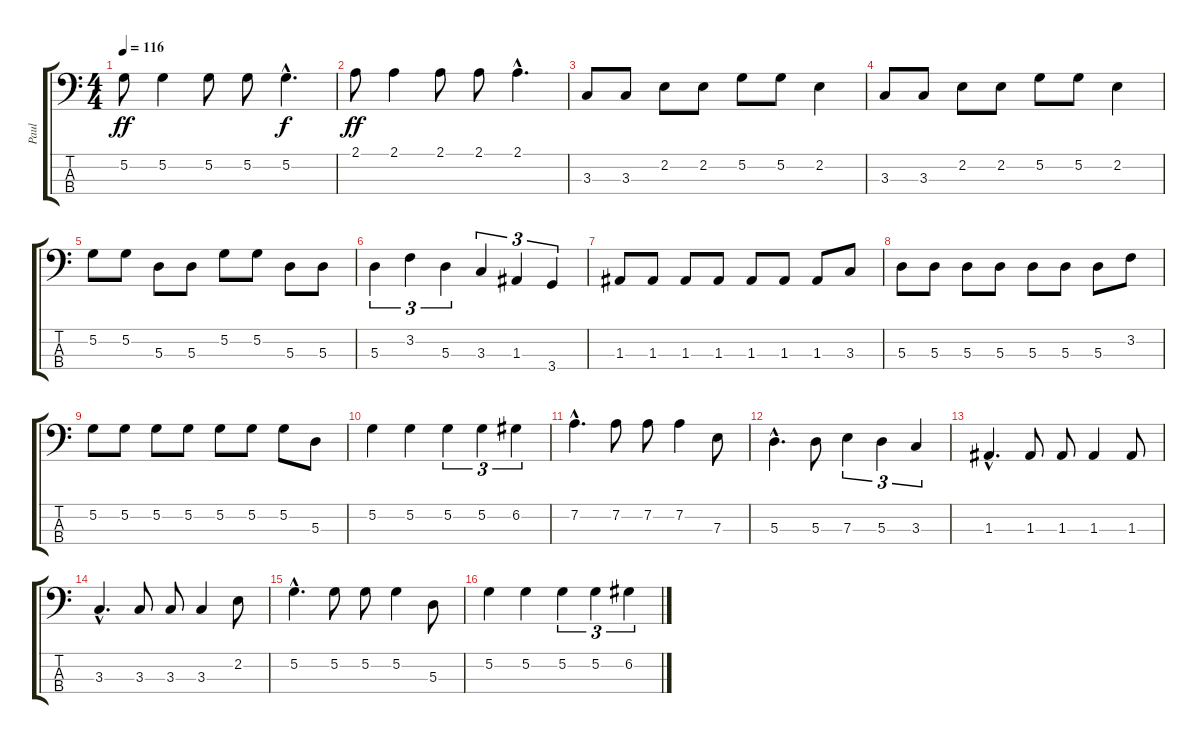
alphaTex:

\track ("Paul" "Paul") {instrument fretlessbass}
\staff {score tabs}
\tuning (G2 D2 A1 E1) {hide}
\ts (4 4)
\tempo 116
\clef f4
\ks c
5.2.8{dy ff} 5.2.4 5.2.8 5.2.8 5.2{hac}.4{d dy f} |
2.1.8{dy ff} 2.1.4 2.1.8 2.1.8 2.1{hac}.4{d} |
3.3.8 3.3.8 2.2.8 2.2.8 5.2.8 5.2.8 2.2.4 |
3.3.8 3.3.8 2.2.8 2.2.8 5.2.8 5.2.8 2.2.4 |
5.2.8 5.2.8 5.3.8 5.3.8 5.2.8 5.2.8 5.3.8 5.3.8 |
5.3.4{tu (3 2)} 3.2.4{tu (3 2)} 5.3.4{tu (3 2)} 3.3.4{tu (3 2)} 1.3.4{tu (3 2)} 3.4.4{tu (3 2)} |
1.3.8 1.3.8 1.3.8 1.3.8 1.3.8 1.3.8 1.3.8 3.3.8 |
5.3.8 5.3.8 5.3.8 5.3.8 5.3.8 5.3.8 5.3.8 3.2.8 |
5.2.8 5.2.8 5.2.8 5.2.8 5.2.8 5.2.8 5.2.8 5.3.8 |
5.2.4 5.2.4 5.2.4{tu (3 2)} 5.2.4{tu (3 2)} 6.2.4{tu (3 2)} |
7.2{hac}.4{d} 7.2.8 7.2.8 7.2.4 7.3.8 |
5.3{hac}.4{d} 5.3.8 7.3.4{tu (3 2)} 5.3.4{tu (3 2)} 3.3.4{tu (3 2)} |
1.3{hac}.4{d} 1.3.8 1.3.8 1.3.4 1.3.8 |
3.3{hac}.4{d} 3.3.8 3.3.8 3.3.4 2.2.8 |
5.2{hac}.4{d} 5.2.8 5.2.8 5.2.4 5.3.8 |
5.2.4 5.2.4 5.2.4{tu (3 2)} 5.2.4{tu (3 2)} 6.2.4{tu (3 2)}
